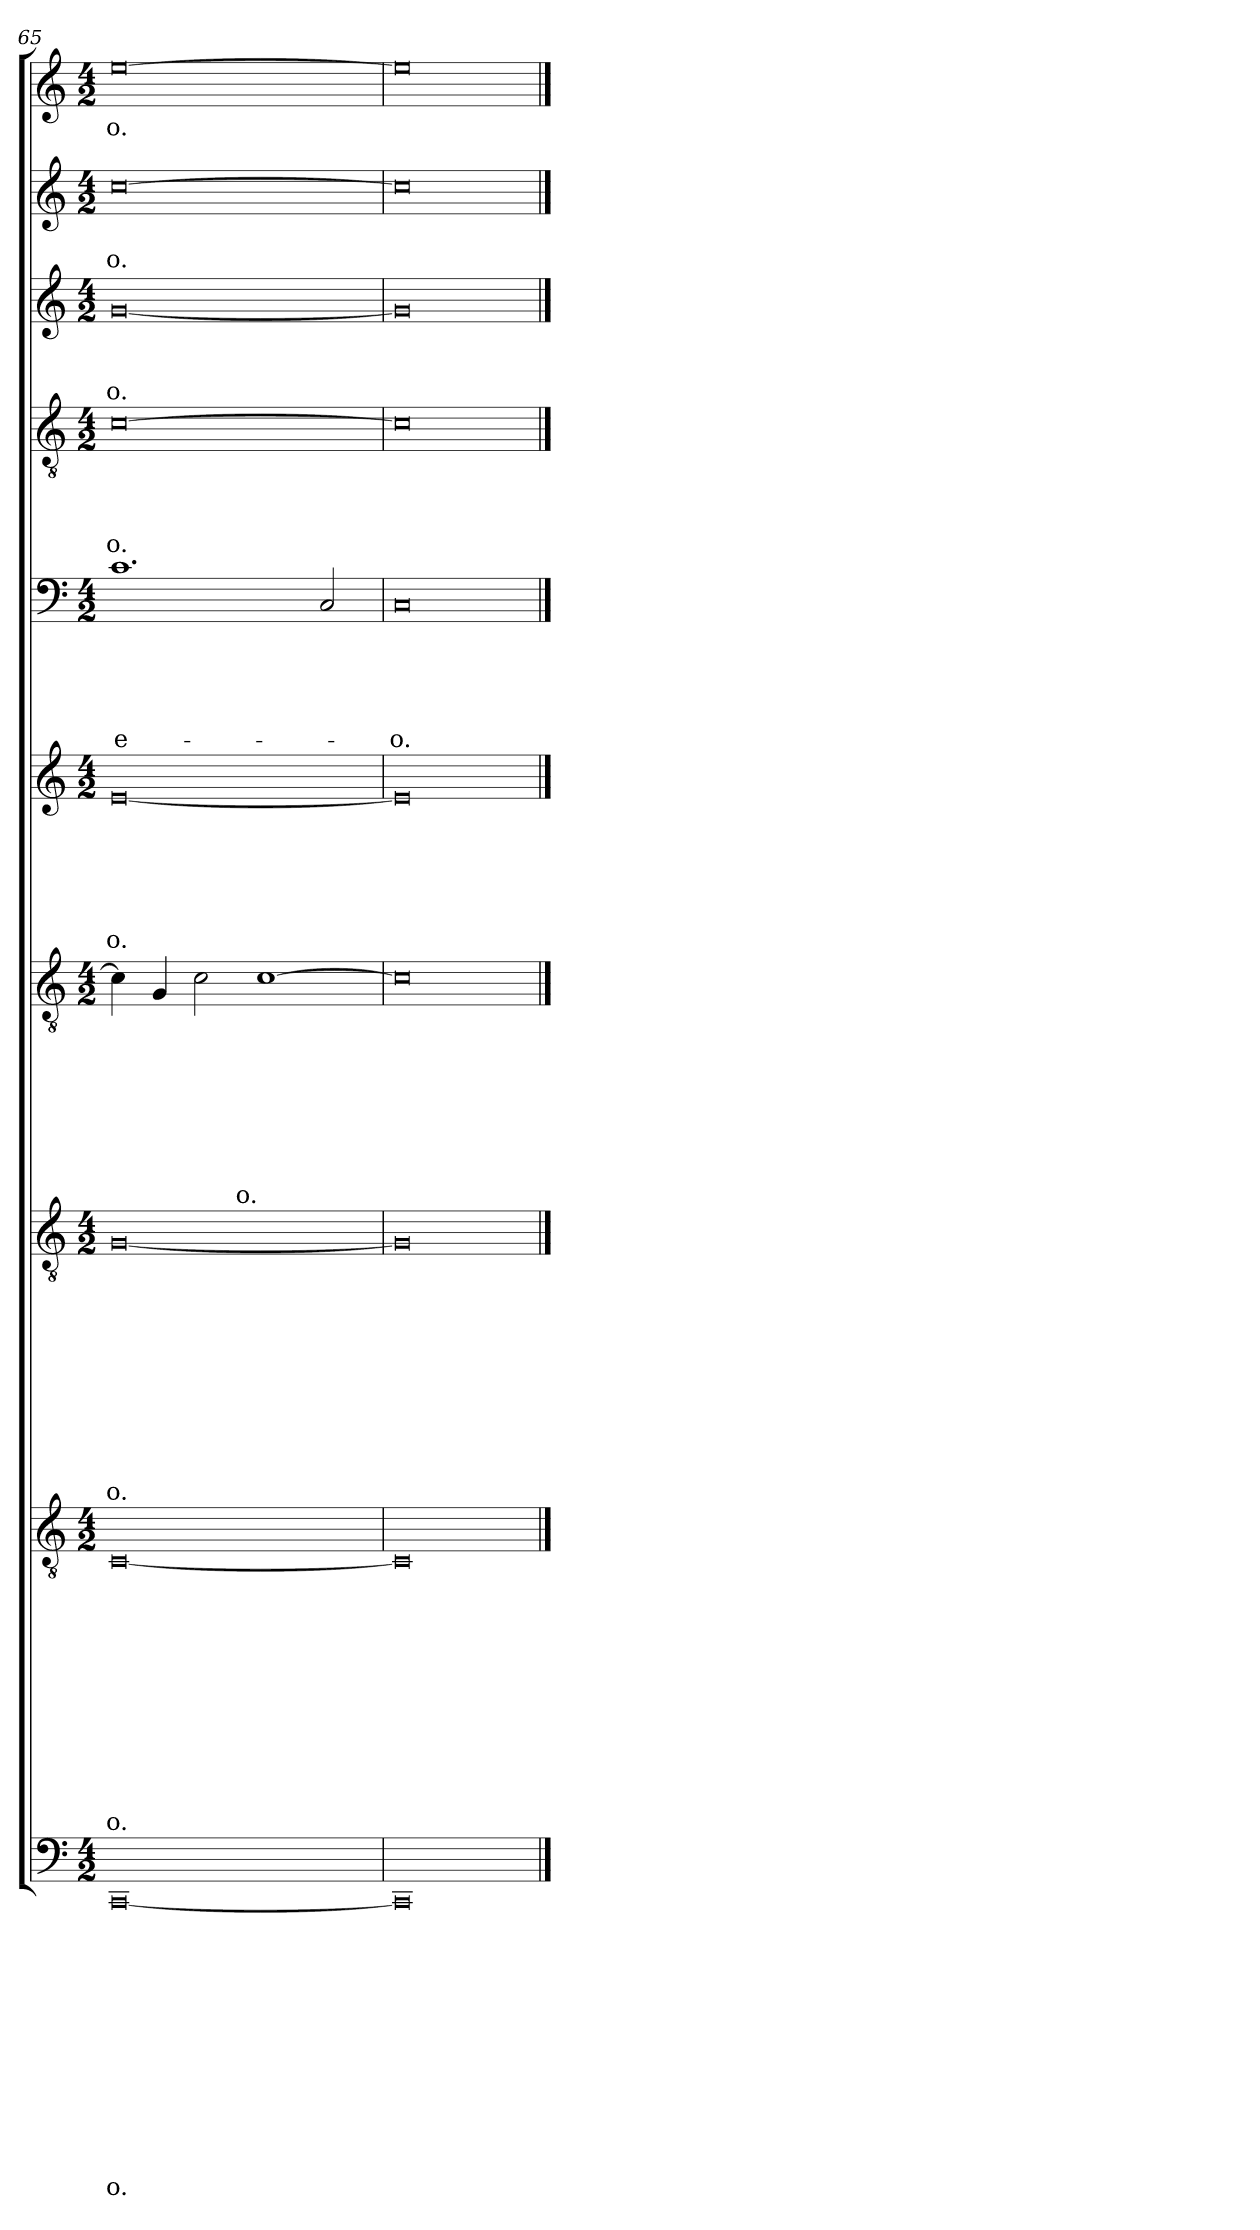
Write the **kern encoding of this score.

**kern	**text	**text	**text	**text	**text	**text	**text	**text	**text	**text	**text	**text	**kern	**text	**text	**text	**text	**text	**text	**text	**text	**text	**text	**text	**kern	**text	**text	**text	**text	**text	**text	**text	**text	**text	**text	**kern	**text	**text	**text	**text	**text	**text	**text	**text	**kern	**text	**text	**text	**text	**text	**text	**kern	**text	**text	**text	**text	**text	**kern	**text	**text	**text	**text	**kern	**text	**text	**text	**kern	**text	**text	**kern	**text
*part10	*part10	*part10	*part10	*part10	*part10	*part10	*part10	*part10	*part10	*part10	*part10	*part10	*part9	*part9	*part9	*part9	*part9	*part9	*part9	*part9	*part9	*part9	*part9	*part9	*part8	*part8	*part8	*part8	*part8	*part8	*part8	*part8	*part8	*part8	*part8	*part7	*part7	*part7	*part7	*part7	*part7	*part7	*part7	*part7	*part6	*part6	*part6	*part6	*part6	*part6	*part6	*part5	*part5	*part5	*part5	*part5	*part5	*part4	*part4	*part4	*part4	*part4	*part3	*part3	*part3	*part3	*part2	*part2	*part2	*part1	*part1
*staff10	*staff10	*staff10	*staff10	*staff10	*staff10	*staff10	*staff10	*staff10	*staff10	*staff10	*staff10	*staff10	*staff9	*staff9	*staff9	*staff9	*staff9	*staff9	*staff9	*staff9	*staff9	*staff9	*staff9	*staff9	*staff8	*staff8	*staff8	*staff8	*staff8	*staff8	*staff8	*staff8	*staff8	*staff8	*staff8	*staff7	*staff7	*staff7	*staff7	*staff7	*staff7	*staff7	*staff7	*staff7	*staff6	*staff6	*staff6	*staff6	*staff6	*staff6	*staff6	*staff5	*staff5	*staff5	*staff5	*staff5	*staff5	*staff4	*staff4	*staff4	*staff4	*staff4	*staff3	*staff3	*staff3	*staff3	*staff2	*staff2	*staff2	*staff1	*staff1
*clefF4	*	*	*	*	*	*	*	*	*	*	*	*	*clefGv2	*	*	*	*	*	*	*	*	*	*	*	*clefGv2	*	*	*	*	*	*	*	*	*	*	*clefGv2	*	*	*	*	*	*	*	*	*clefG2	*	*	*	*	*	*	*clefF4	*	*	*	*	*	*clefGv2	*	*	*	*	*clefG2	*	*	*	*clefG2	*	*	*clefG2	*
*k[]	*	*	*	*	*	*	*	*	*	*	*	*	*k[]	*	*	*	*	*	*	*	*	*	*	*	*k[]	*	*	*	*	*	*	*	*	*	*	*k[]	*	*	*	*	*	*	*	*	*k[]	*	*	*	*	*	*	*k[]	*	*	*	*	*	*k[]	*	*	*	*	*k[]	*	*	*	*k[]	*	*	*k[]	*
*C:	*	*	*	*	*	*	*	*	*	*	*	*	*C:	*	*	*	*	*	*	*	*	*	*	*	*C:	*	*	*	*	*	*	*	*	*	*	*C:	*	*	*	*	*	*	*	*	*C:	*	*	*	*	*	*	*C:	*	*	*	*	*	*C:	*	*	*	*	*C:	*	*	*	*C:	*	*	*C:	*
*M4/2	*	*	*	*	*	*	*	*	*	*	*	*	*M4/2	*	*	*	*	*	*	*	*	*	*	*	*M4/2	*	*	*	*	*	*	*	*	*	*	*M4/2	*	*	*	*	*	*	*	*	*M4/2	*	*	*	*	*	*	*M4/2	*	*	*	*	*	*M4/2	*	*	*	*	*M4/2	*	*	*	*M4/2	*	*	*M4/2	*
=65	=65	=65	=65	=65	=65	=65	=65	=65	=65	=65	=65	=65	=65	=65	=65	=65	=65	=65	=65	=65	=65	=65	=65	=65	=65	=65	=65	=65	=65	=65	=65	=65	=65	=65	=65	=65	=65	=65	=65	=65	=65	=65	=65	=65	=65	=65	=65	=65	=65	=65	=65	=65	=65	=65	=65	=65	=65	=65	=65	=65	=65	=65	=65	=65	=65	=65	=65	=65	=65	=65	=65
!	!	!	!	!	!	!	!	!	!	!	!	!LO:LY:b	!	!	!	!	!	!	!	!	!	!	!	!LO:LY:b	!	!	!	!	!	!	!	!	!	!	!LO:LY:b	!	!	!	!	!	!	!	!	!	!	!	!	!	!	!	!LO:LY:b	!	!	!	!	!	!LO:LY:b	!	!	!	!	!LO:LY:b	!	!	!	!LO:LY:b	!	!	!LO:LY:b	!	!LO:LY:b
[0CC	.	.	.	.	.	.	.	.	.	.	.	-o.	[0C	.	.	.	.	.	.	.	.	.	.	-o.	[0G	.	.	.	.	.	.	.	.	.	-o.	4c\]	.	.	.	.	.	.	.	.	[0e	.	.	.	.	.	-o.	1.c	.	.	.	.	e-	[0c	.	.	.	-o.	[0g	.	.	-o.	[0cc	.	-o.	[0ee	-o.
!	!	!	!	!	!	!	!	!	!	!	!	!	!	!	!	!	!	!	!	!	!	!	!	!	!	!	!	!	!	!	!	!	!	!	!	!	!	!	!	!	!	!	!	!LO:LY:b	!	!	!	!	!	!	!	!	!	!	!	!	!	!	!	!	!	!	!	!	!	!	!	!	!	!	!
.	.	.	.	.	.	.	.	.	.	.	.	.	.	.	.	.	.	.	.	.	.	.	.	.	.	.	.	.	.	.	.	.	.	.	.	4G/	.	.	.	.	.	.	.	­	.	.	.	.	.	.	.	.	.	.	.	.	.	.	.	.	.	.	.	.	.	.	.	.	.	.	.
.	.	.	.	.	.	.	.	.	.	.	.	.	.	.	.	.	.	.	.	.	.	.	.	.	.	.	.	.	.	.	.	.	.	.	.	2c\	.	.	.	.	.	.	.	.	.	.	.	.	.	.	.	.	.	.	.	.	.	.	.	.	.	.	.	.	.	.	.	.	.	.	.
!	!	!	!	!	!	!	!	!	!	!	!	!	!	!	!	!	!	!	!	!	!	!	!	!	!	!	!	!	!	!	!	!	!	!	!	!	!	!	!	!	!	!	!	!LO:LY:b	!	!	!	!	!	!	!	!	!	!	!	!	!	!	!	!	!	!	!	!	!	!	!	!	!	!	!
.	.	.	.	.	.	.	.	.	.	.	.	.	.	.	.	.	.	.	.	.	.	.	.	.	.	.	.	.	.	.	.	.	.	.	.	[1c	.	.	.	.	.	.	.	o.	.	.	.	.	.	.	.	.	.	.	.	.	.	.	.	.	.	.	.	.	.	.	.	.	.	.	.
.	.	.	.	.	.	.	.	.	.	.	.	.	.	.	.	.	.	.	.	.	.	.	.	.	.	.	.	.	.	.	.	.	.	.	.	.	.	.	.	.	.	.	.	.	.	.	.	.	.	.	.	2C/	.	.	.	.	.	.	.	.	.	.	.	.	.	.	.	.	.	.	.
=66	=66	=66	=66	=66	=66	=66	=66	=66	=66	=66	=66	=66	=66	=66	=66	=66	=66	=66	=66	=66	=66	=66	=66	=66	=66	=66	=66	=66	=66	=66	=66	=66	=66	=66	=66	=66	=66	=66	=66	=66	=66	=66	=66	=66	=66	=66	=66	=66	=66	=66	=66	=66	=66	=66	=66	=66	=66	=66	=66	=66	=66	=66	=66	=66	=66	=66	=66	=66	=66	=66	=66
!	!	!	!	!	!	!	!	!	!	!	!	!	!	!	!	!	!	!	!	!	!	!	!	!	!	!	!	!	!	!	!	!	!	!	!	!	!	!	!	!	!	!	!	!	!	!	!	!	!	!	!	!	!	!	!	!	!LO:LY:b	!	!	!	!	!	!	!	!	!	!	!	!	!	!
0CC]	.	.	.	.	.	.	.	.	.	.	.	.	0C]	.	.	.	.	.	.	.	.	.	.	.	0G]	.	.	.	.	.	.	.	.	.	.	0c]	.	.	.	.	.	.	.	.	0e]	.	.	.	.	.	.	0C	.	.	.	.	-o.	0c]	.	.	.	.	0g]	.	.	.	0cc]	.	.	0ee]	.
==	==	==	==	==	==	==	==	==	==	==	==	==	==	==	==	==	==	==	==	==	==	==	==	==	==	==	==	==	==	==	==	==	==	==	==	==	==	==	==	==	==	==	==	==	==	==	==	==	==	==	==	==	==	==	==	==	==	==	==	==	==	==	==	==	==	==	==	==	==	==	==
*-	*-	*-	*-	*-	*-	*-	*-	*-	*-	*-	*-	*-	*-	*-	*-	*-	*-	*-	*-	*-	*-	*-	*-	*-	*-	*-	*-	*-	*-	*-	*-	*-	*-	*-	*-	*-	*-	*-	*-	*-	*-	*-	*-	*-	*-	*-	*-	*-	*-	*-	*-	*-	*-	*-	*-	*-	*-	*-	*-	*-	*-	*-	*-	*-	*-	*-	*-	*-	*-	*-	*-
